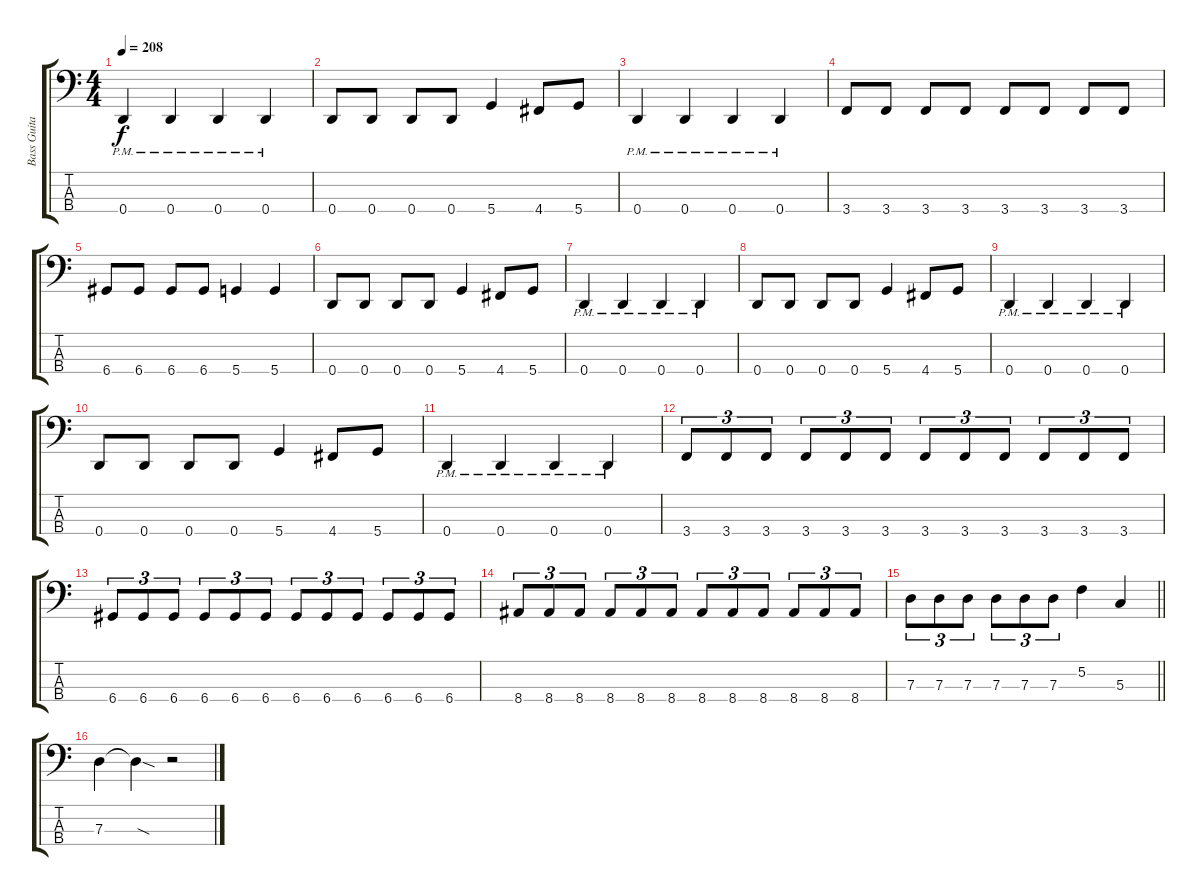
\track ("Bass Guitar" "Bass Guita") {instrument electricbasspick}
\staff {score tabs}
\tuning (F2 C2 G1 D1) {hide}
\ts (4 4)
\tempo 208
\clef f4
\ks c
0.4{pm}.4{dy f} 0.4{pm}.4 0.4{pm}.4 0.4{pm}.4 |
0.4.8 0.4.8 0.4.8 0.4.8 5.4.4 4.4.8 5.4.8 |
0.4{pm}.4 0.4{pm}.4 0.4{pm}.4 0.4{pm}.4 |
3.4.8 3.4.8 3.4.8 3.4.8 3.4.8 3.4.8 3.4.8 3.4.8 |
6.4.8 6.4.8 6.4.8 6.4.8 5.4.4 5.4.4 |
0.4.8 0.4.8 0.4.8 0.4.8 5.4.4 4.4.8 5.4.8 |
0.4{pm}.4 0.4{pm}.4 0.4{pm}.4 0.4{pm}.4 |
0.4.8 0.4.8 0.4.8 0.4.8 5.4.4 4.4.8 5.4.8 |
0.4{pm}.4 0.4{pm}.4 0.4{pm}.4 0.4{pm}.4 |
0.4.8 0.4.8 0.4.8 0.4.8 5.4.4 4.4.8 5.4.8 |
0.4{pm}.4 0.4{pm}.4 0.4{pm}.4 0.4{pm}.4 |
3.4.8{tu (3 2)} 3.4.8{tu (3 2)} 3.4.8{tu (3 2)} 3.4.8{tu (3 2)} 3.4.8{tu (3 2)} 3.4.8{tu (3 2)} 3.4.8{tu (3 2)} 3.4.8{tu (3 2)} 3.4.8{tu (3 2)} 3.4.8{tu (3 2)} 3.4.8{tu (3 2)} 3.4.8{tu (3 2)} |
6.4.8{tu (3 2)} 6.4.8{tu (3 2)} 6.4.8{tu (3 2)} 6.4.8{tu (3 2)} 6.4.8{tu (3 2)} 6.4.8{tu (3 2)} 6.4.8{tu (3 2)} 6.4.8{tu (3 2)} 6.4.8{tu (3 2)} 6.4.8{tu (3 2)} 6.4.8{tu (3 2)} 6.4.8{tu (3 2)} |
8.4.8{tu (3 2)} 8.4.8{tu (3 2)} 8.4.8{tu (3 2)} 8.4.8{tu (3 2)} 8.4.8{tu (3 2)} 8.4.8{tu (3 2)} 8.4.8{tu (3 2)} 8.4.8{tu (3 2)} 8.4.8{tu (3 2)} 8.4.8{tu (3 2)} 8.4.8{tu (3 2)} 8.4.8{tu (3 2)} |
\barLineRight lightlight
7.3.8{tu (3 2)} 7.3.8{tu (3 2)} 7.3.8{tu (3 2)} 7.3.8{tu (3 2)} 7.3.8{tu (3 2)} 7.3.8{tu (3 2)} 5.2.4 5.3.4 |
7.3.4 7.3{sod t}.4 r.2
